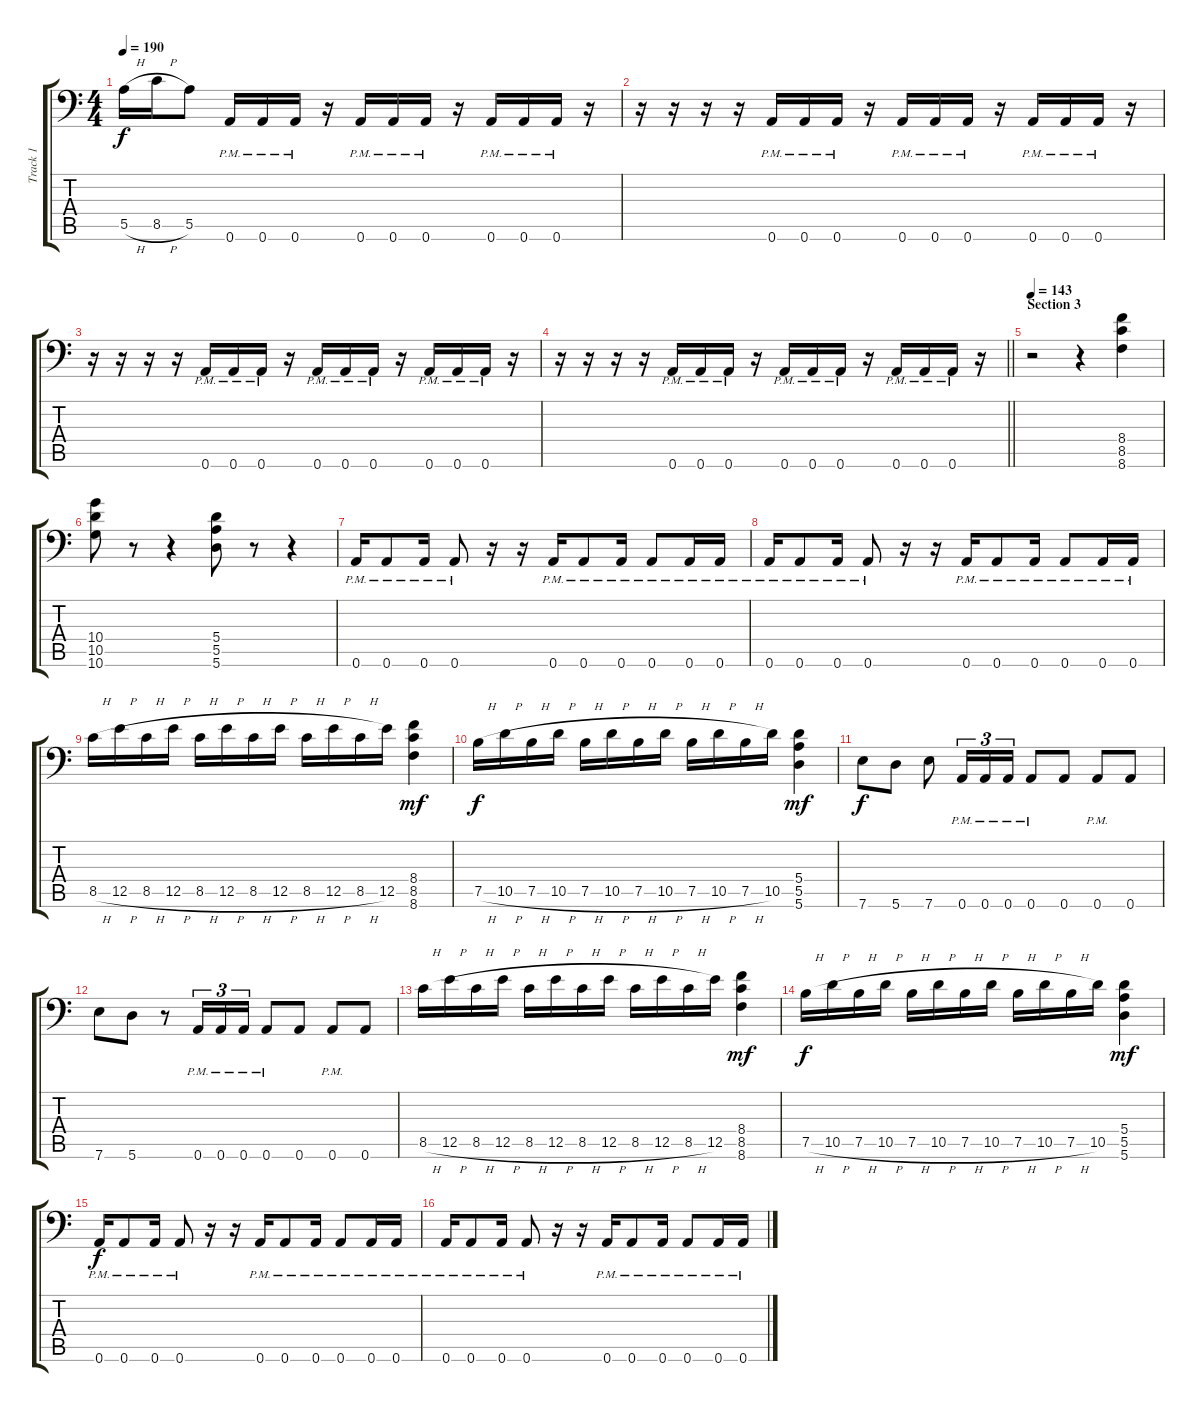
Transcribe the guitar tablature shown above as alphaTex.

\track ("Track 1" "Track 1") {instrument distortionguitar}
\staff {score tabs}
\tuning (B3 Gb3 D3 A2 E2 A1) {hide}
\ts (4 4)
\tempo 190
\clef f4
\ks c
5.5{h}.16{dy f} 8.5{h}.16 5.5.8 0.6{pm}.16 0.6{pm}.16 0.6{pm}.16 r.16 0.6{pm}.16 0.6{pm}.16 0.6{pm}.16 r.16 0.6{pm}.16 0.6{pm}.16 0.6{pm}.16 r.16 |
r.16 r.16 r.16 r.16 0.6{pm}.16 0.6{pm}.16 0.6{pm}.16 r.16 0.6{pm}.16 0.6{pm}.16 0.6{pm}.16 r.16 0.6{pm}.16 0.6{pm}.16 0.6{pm}.16 r.16 |
r.16 r.16 r.16 r.16 0.6{pm}.16 0.6{pm}.16 0.6{pm}.16 r.16 0.6{pm}.16 0.6{pm}.16 0.6{pm}.16 r.16 0.6{pm}.16 0.6{pm}.16 0.6{pm}.16 r.16 |
\barLineRight lightlight
r.16 r.16 r.16 r.16 0.6{pm}.16 0.6{pm}.16 0.6{pm}.16 r.16 0.6{pm}.16 0.6{pm}.16 0.6{pm}.16 r.16 0.6{pm}.16 0.6{pm}.16 0.6{pm}.16 r.16 |
\section ("" "Section 3")
\tempo 143
r.2 r.4 (8.4 8.5 8.6).4 |
(10.4 10.5 10.6).8 r.8 r.4 (5.4 5.5 5.6).8 r.8 r.4 |
0.6{pm}.16 0.6{pm}.8 0.6{pm}.16 0.6{pm}.8 r.16 r.16 0.6{pm}.16 0.6{pm}.8 0.6{pm}.16 0.6{pm}.8 0.6{pm}.16 0.6{pm}.16 |
0.6{pm}.16 0.6{pm}.8 0.6{pm}.16 0.6{pm}.8 r.16 r.16 0.6{pm}.16 0.6{pm}.8 0.6{pm}.16 0.6{pm}.8 0.6{pm}.16 0.6{pm}.16 |
8.5{h}.16 12.5{h}.16 8.5{h}.16 12.5{h}.16 8.5{h}.16 12.5{h}.16 8.5{h}.16 12.5{h}.16 8.5{h}.16 12.5{h}.16 8.5{h}.16 12.5.16 (8.4 8.5 8.6).4{dy mf} |
7.5{h}.16{dy f} 10.5{h}.16 7.5{h}.16 10.5{h}.16 7.5{h}.16 10.5{h}.16 7.5{h}.16 10.5{h}.16 7.5{h}.16 10.5{h}.16 7.5{h}.16 10.5.16 (5.4 5.5 5.6).4{dy mf} |
7.6.8{dy f} 5.6.8 7.6.8 0.6{pm}.16{tu (3 2)} 0.6{pm}.16{tu (3 2)} 0.6{pm}.16{tu (3 2)} 0.6{pm}.8 0.6.8 0.6{pm}.8 0.6.8 |
7.6.8 5.6.8 r.8 0.6{pm}.16{tu (3 2)} 0.6{pm}.16{tu (3 2)} 0.6{pm}.16{tu (3 2)} 0.6{pm}.8 0.6.8 0.6{pm}.8 0.6.8 |
8.5{h}.16 12.5{h}.16 8.5{h}.16 12.5{h}.16 8.5{h}.16 12.5{h}.16 8.5{h}.16 12.5{h}.16 8.5{h}.16 12.5{h}.16 8.5{h}.16 12.5.16 (8.4 8.5 8.6).4{dy mf} |
7.5{h}.16{dy f} 10.5{h}.16 7.5{h}.16 10.5{h}.16 7.5{h}.16 10.5{h}.16 7.5{h}.16 10.5{h}.16 7.5{h}.16 10.5{h}.16 7.5{h}.16 10.5.16 (5.4 5.5 5.6).4{dy mf} |
0.6{pm}.16{dy f} 0.6{pm}.8 0.6{pm}.16 0.6{pm}.8 r.16 r.16 0.6{pm}.16 0.6{pm}.8 0.6{pm}.16 0.6{pm}.8 0.6{pm}.16 0.6{pm}.16 |
0.6{pm}.16 0.6{pm}.8 0.6{pm}.16 0.6{pm}.8 r.16 r.16 0.6{pm}.16 0.6{pm}.8 0.6{pm}.16 0.6{pm}.8 0.6{pm}.16 0.6{pm}.16
